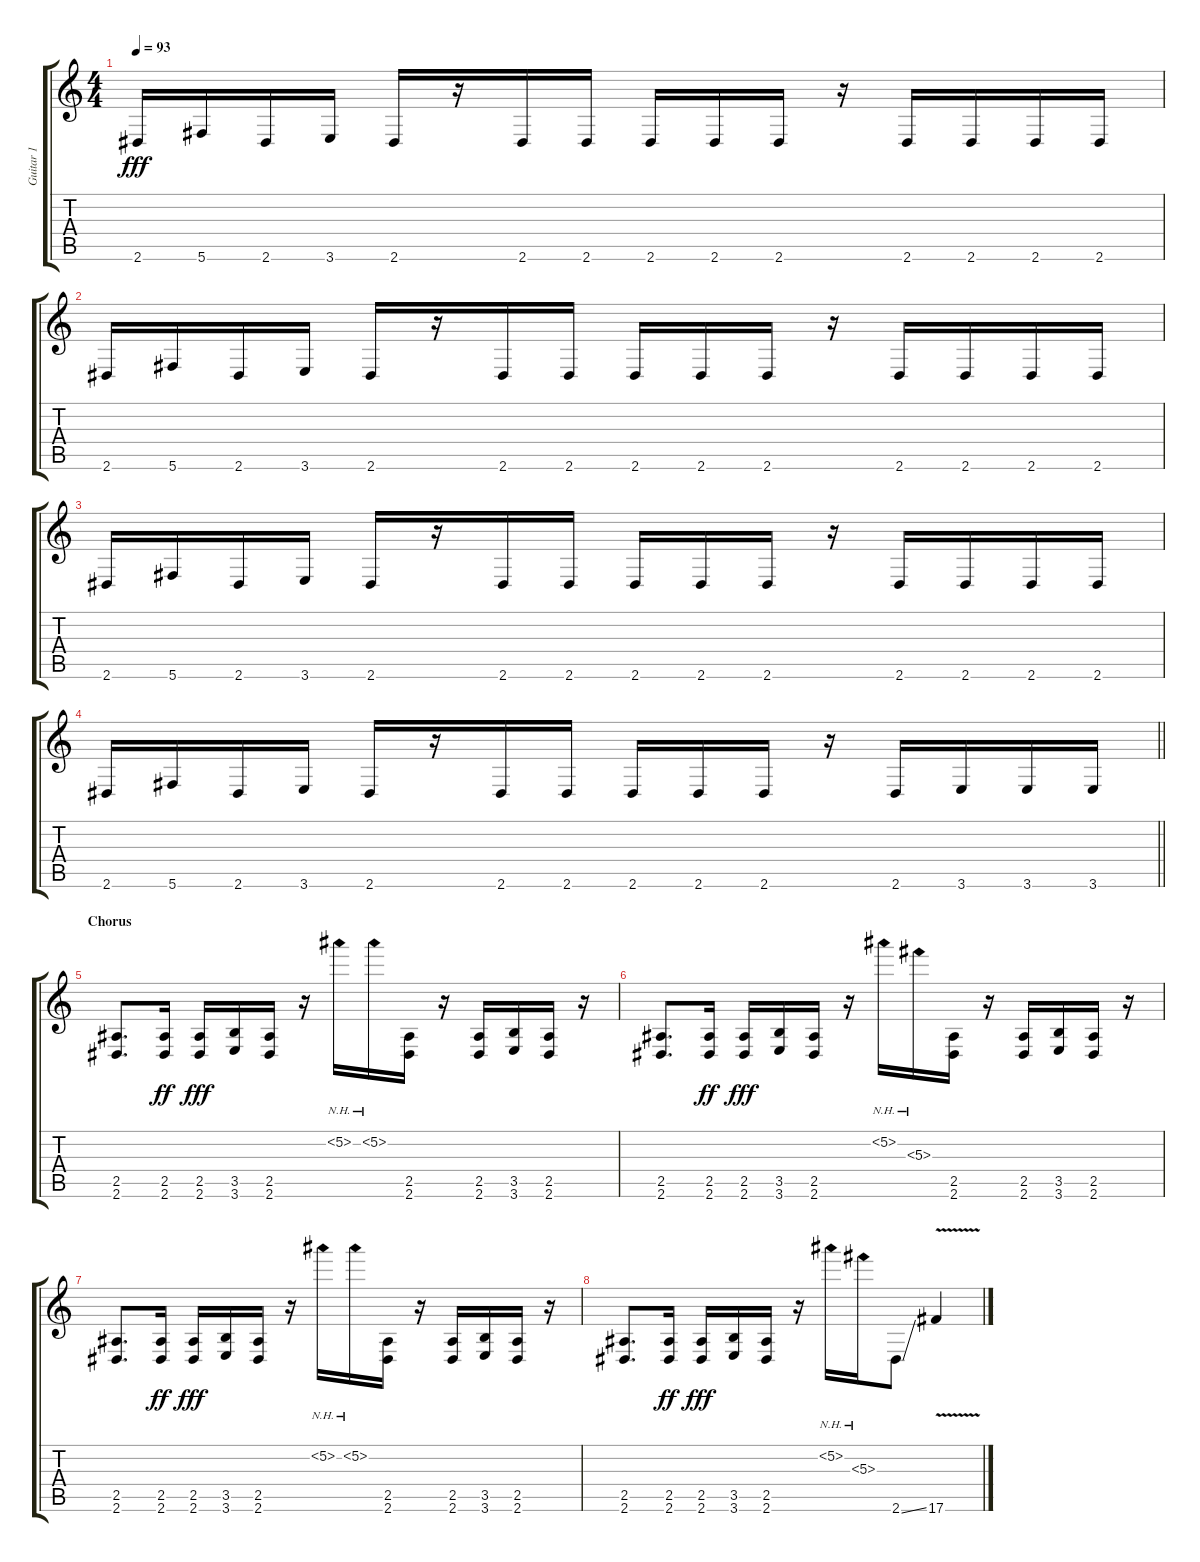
\track ("Guitar 1" "Guitar 1") {instrument distortionguitar}
\staff {score tabs}
\tuning (Eb4 Bb3 Gb3 Db3 Ab2 Db2) {hide}
\ts (4 4)
\tempo 93
\clef g2
\ks c
2.6.16{dy fff} 5.6.16 2.6.16 3.6.16 2.6.16 r.16 2.6.16 2.6.16 2.6.16 2.6.16 2.6.16 r.16 2.6.16 2.6.16 2.6.16 2.6.16 |
2.6.16 5.6.16 2.6.16 3.6.16 2.6.16 r.16 2.6.16 2.6.16 2.6.16 2.6.16 2.6.16 r.16 2.6.16 2.6.16 2.6.16 2.6.16 |
2.6.16 5.6.16 2.6.16 3.6.16 2.6.16 r.16 2.6.16 2.6.16 2.6.16 2.6.16 2.6.16 r.16 2.6.16 2.6.16 2.6.16 2.6.16 |
\barLineRight lightlight
2.6.16 5.6.16 2.6.16 3.6.16 2.6.16 r.16 2.6.16 2.6.16 2.6.16 2.6.16 2.6.16 r.16 2.6.16 3.6.16 3.6.16 3.6.16 |
\section ("" "Chorus")
(2.5 2.6).8{d} (2.5 2.6).16{dy ff} (2.5 2.6).16{dy fff} (3.5 3.6).16 (2.5 2.6).16 r.16 5.2{nh}.16 5.2{nh}.16 (2.5 2.6).16 r.16 (2.5 2.6).16 (3.5 3.6).16 (2.5 2.6).16 r.16 |
(2.5 2.6).8{d} (2.5 2.6).16{dy ff} (2.5 2.6).16{dy fff} (3.5 3.6).16 (2.5 2.6).16 r.16 5.2{nh}.16 5.3{nh}.16 (2.5 2.6).16 r.16 (2.5 2.6).16 (3.5 3.6).16 (2.5 2.6).16 r.16 |
(2.5 2.6).8{d} (2.5 2.6).16{dy ff} (2.5 2.6).16{dy fff} (3.5 3.6).16 (2.5 2.6).16 r.16 5.2{nh}.16 5.2{nh}.16 (2.5 2.6).16 r.16 (2.5 2.6).16 (3.5 3.6).16 (2.5 2.6).16 r.16 |
(2.5 2.6).8{d} (2.5 2.6).16{dy ff} (2.5 2.6).16{dy fff} (3.5 3.6).16 (2.5 2.6).16 r.16 5.2{nh}.16 5.3{nh}.16 2.6{ss}.8 17.6{v}.4
